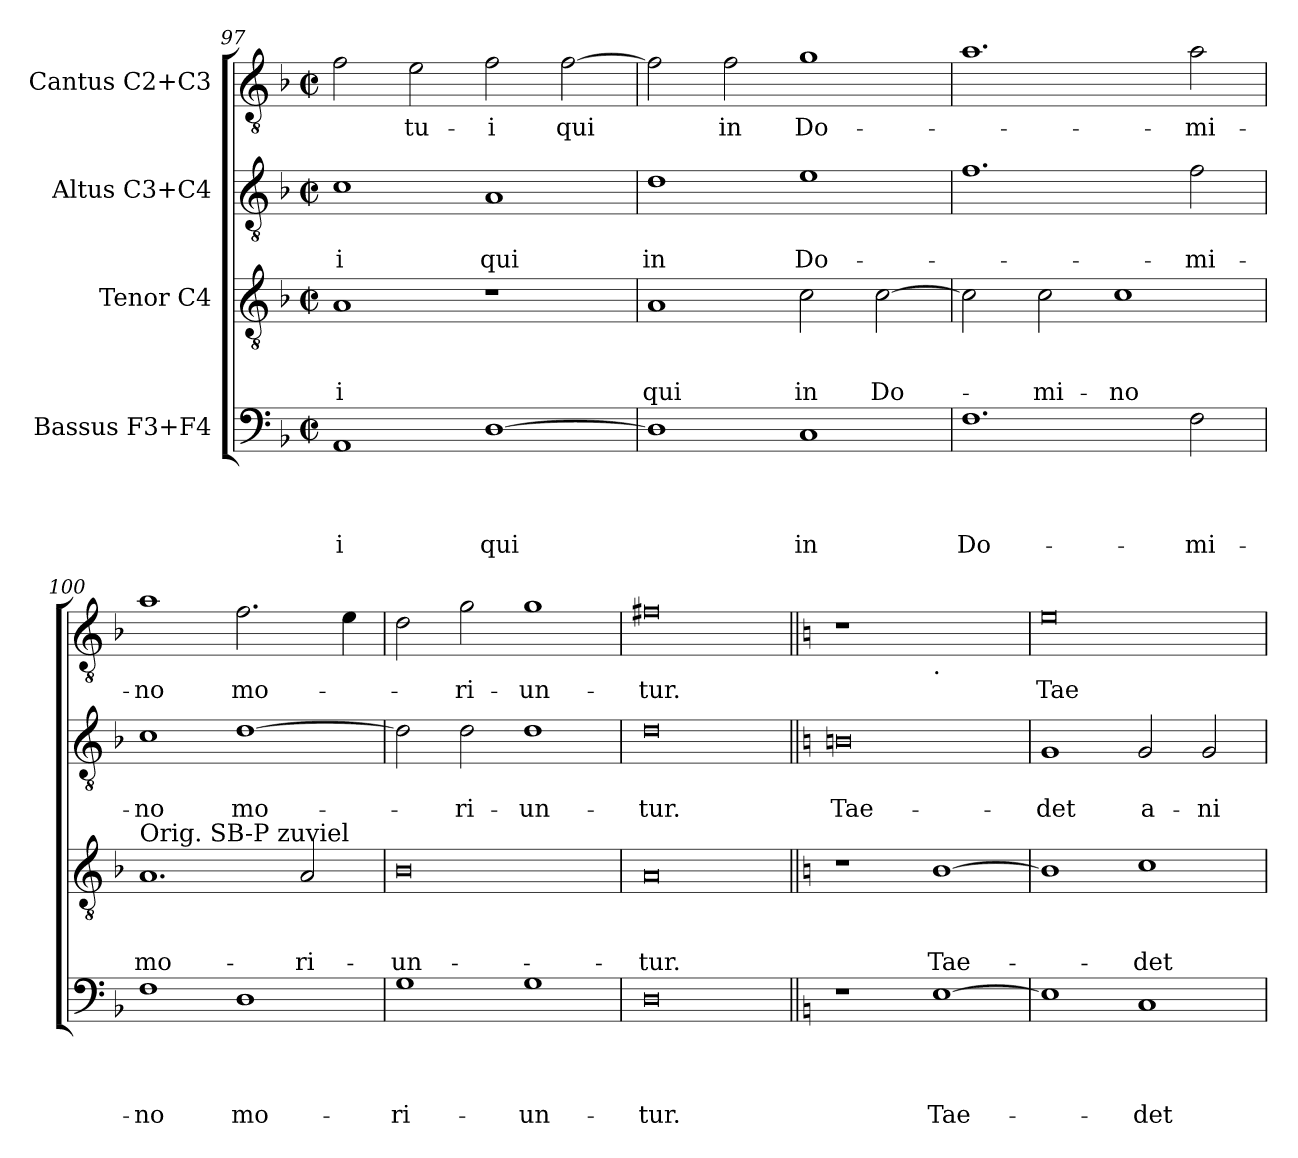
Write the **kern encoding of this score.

**kern	**text	**text	**text	**text	**kern	**text	**text	**text	**kern	**text	**text	**kern	**text
*part4	*part4	*part4	*part4	*part4	*part3	*part3	*part3	*part3	*part2	*part2	*part2	*part1	*part1
*staff4	*staff4	*staff4	*staff4	*staff4	*staff3	*staff3	*staff3	*staff3	*staff2	*staff2	*staff2	*staff1	*staff1
*I"Bassus F3+F4	*	*	*	*	*I"Tenor C4	*	*	*	*I"Altus C3+C4	*	*	*I"Cantus C2+C3	*
*clefF4	*	*	*	*	*clefGv2	*	*	*	*clefGv2	*	*	*clefGv2	*
*k[b-]	*	*	*	*	*k[b-]	*	*	*	*k[b-]	*	*	*k[b-]	*
*F:	*	*	*	*	*F:	*	*	*	*F:	*	*	*F:	*
*M2/2	*	*	*	*	*M2/2	*	*	*	*M2/2	*	*	*M2/2	*
*met(c|)	*	*	*	*	*met(c|)	*	*	*	*met(c|)	*	*	*met(c|)	*
=97	=97	=97	=97	=97	=97	=97	=97	=97	=97	=97	=97	=97	=97
!	!	!	!	!LO:LY:b	!	!	!	!LO:LY:b	!	!	!LO:LY:b	!	!
1AA	.	.	.	-i	1A	.	.	-i	1c	.	-i	2f\	.
!	!	!	!	!	!	!	!	!	!	!	!	!	!LO:LY:b
.	.	.	.	.	.	.	.	.	.	.	.	2e\	-tu-
!	!	!	!	!LO:LY:b	!	!	!	!	!	!	!LO:LY:b	!	!LO:LY:b
[<1D	.	.	.	qui	1r	.	.	.	1A	.	qui	2f\	-i
!	!	!	!	!	!	!	!	!	!	!	!	!	!LO:LY:b
.	.	.	.	.	.	.	.	.	.	.	.	[<2f\	qui
!!LO:PB:g=z
=98	=98	=98	=98	=98	=98	=98	=98	=98	=98	=98	=98	=98	=98
!	!	!	!	!	!	!	!	!LO:LY:b	!	!	!LO:LY:b	!	!
1D]	.	.	.	.	1A	.	.	qui	1d	.	in	2f\]	.
!	!	!	!	!	!	!	!	!	!	!	!	!	!LO:LY:b
.	.	.	.	.	.	.	.	.	.	.	.	2f\	in
!	!	!	!	!LO:LY:b	!	!	!	!LO:LY:b	!	!	!LO:LY:b	!	!LO:LY:b
1C	.	.	.	in	2c\	.	.	in	1e	.	Do-	1g	Do-
!	!	!	!	!	!	!	!	!LO:LY:b	!	!	!	!	!
.	.	.	.	.	[>2c\	.	.	Do-	.	.	.	.	.
=99	=99	=99	=99	=99	=99	=99	=99	=99	=99	=99	=99	=99	=99
!	!	!	!	!LO:LY:b	!	!	!	!	!	!	!	!	!
1.F	.	.	.	Do-	2c\]	.	.	.	1.f	.	.	1.a	.
!	!	!	!	!	!	!	!	!LO:LY:b	!	!	!	!	!
.	.	.	.	.	2c\	.	.	-mi-	.	.	.	.	.
!	!	!	!	!	!	!	!	!LO:LY:b	!	!	!	!	!
.	.	.	.	.	1c	.	.	-no	.	.	.	.	.
!	!	!	!	!LO:LY:b	!	!	!	!	!	!	!LO:LY:b	!	!LO:LY:b
2F\	.	.	.	-mi-	.	.	.	.	2f\	.	-mi-	2a\	-mi-
=100	=100	=100	=100	=100	=100	=100	=100	=100	=100	=100	=100	=100	=100
!	!	!	!	!	!LO:TX:a:t=Orig. SB-P zuviel	!	!	!	!	!	!	!	!
!	!	!	!	!LO:LY:b	!	!	!	!LO:LY:b	!	!	!LO:LY:b	!	!LO:LY:b
1F	.	.	.	-no	1.A	.	.	mo-	1c	.	-no	1a	-no
!	!	!	!	!LO:LY:b	!	!	!	!	!	!	!LO:LY:b	!	!LO:LY:b
1D	.	.	.	mo-	.	.	.	.	[>1d	.	mo-	2.f\	mo-
!	!	!	!	!	!	!	!	!LO:LY:b	!	!	!	!	!
.	.	.	.	.	2A/	.	.	-ri-	.	.	.	.	.
.	.	.	.	.	.	.	.	.	.	.	.	4e\	.
=101	=101	=101	=101	=101	=101	=101	=101	=101	=101	=101	=101	=101	=101
!	!	!	!	!LO:LY:b	!	!	!	!LO:LY:b	!	!	!	!	!
1G	.	.	.	-ri-	0B-	.	.	-un-	2d\]	.	.	2d\	.
!	!	!	!	!	!	!	!	!	!	!	!LO:LY:b	!	!LO:LY:b
.	.	.	.	.	.	.	.	.	2d\	.	-ri-	2g\	-ri-
!	!	!	!	!LO:LY:b	!	!	!	!	!	!	!LO:LY:b	!	!LO:LY:b
1G	.	.	.	-un-	.	.	.	.	1d	.	-un-	1g	-un-
=102	=102	=102	=102	=102	=102	=102	=102	=102	=102	=102	=102	=102	=102
!	!	!	!	!LO:LY:b	!	!	!	!LO:LY:b	!	!	!LO:LY:b	!	!LO:LY:b
0D	.	.	.	-tur.	0A	.	.	-tur.	0d	.	-tur.	0f#X	-tur.
!!LO:PB:g=z
=103||	=103||	=103||	=103||	=103||	=103||	=103||	=103||	=103||	=103||	=103||	=103||	=103||	=103||
*k[]	*	*	*	*	*k[]	*	*	*	*k[]	*	*	*k[]	*
*C:	*	*	*	*	*C:	*	*	*	*C:	*	*	*C:	*
!	!	!	!	!	!	!	!	!	!	!	!LO:LY:b	!	!
1r	.	.	.	.	1r	.	.	.	0Bn	.	Tae-	1r	.
!	!	!	!	!	!	!	!	!	!	!	!	!LO:TX:b:t=.	!
!	!	!	!	!LO:LY:b	!	!	!	!LO:LY:b	!	!	!	!	!
[>1E	.	.	.	Tae-	[>1B	.	.	Tae-	.	.	.	1ryy	.
=104	=104	=104	=104	=104	=104	=104	=104	=104	=104	=104	=104	=104	=104
!	!	!	!	!	!	!	!	!	!	!	!LO:LY:b	!	!LO:LY:b
1E]	.	.	.	.	1B]	.	.	.	1G	.	-det	0e	Tae-
!	!	!	!	!LO:LY:b	!	!	!	!LO:LY:b	!	!	!LO:LY:b	!	!
1C	.	.	.	-det	1c	.	.	-det	2G/	.	a-	.	.
!	!	!	!	!	!	!	!	!	!	!	!LO:LY:b	!	!
.	.	.	.	.	.	.	.	.	2G/	.	-ni-	.	.
=	=	=	=	=	=	=	=	=	=	=	=	=	=
*-	*-	*-	*-	*-	*-	*-	*-	*-	*-	*-	*-	*-	*-
